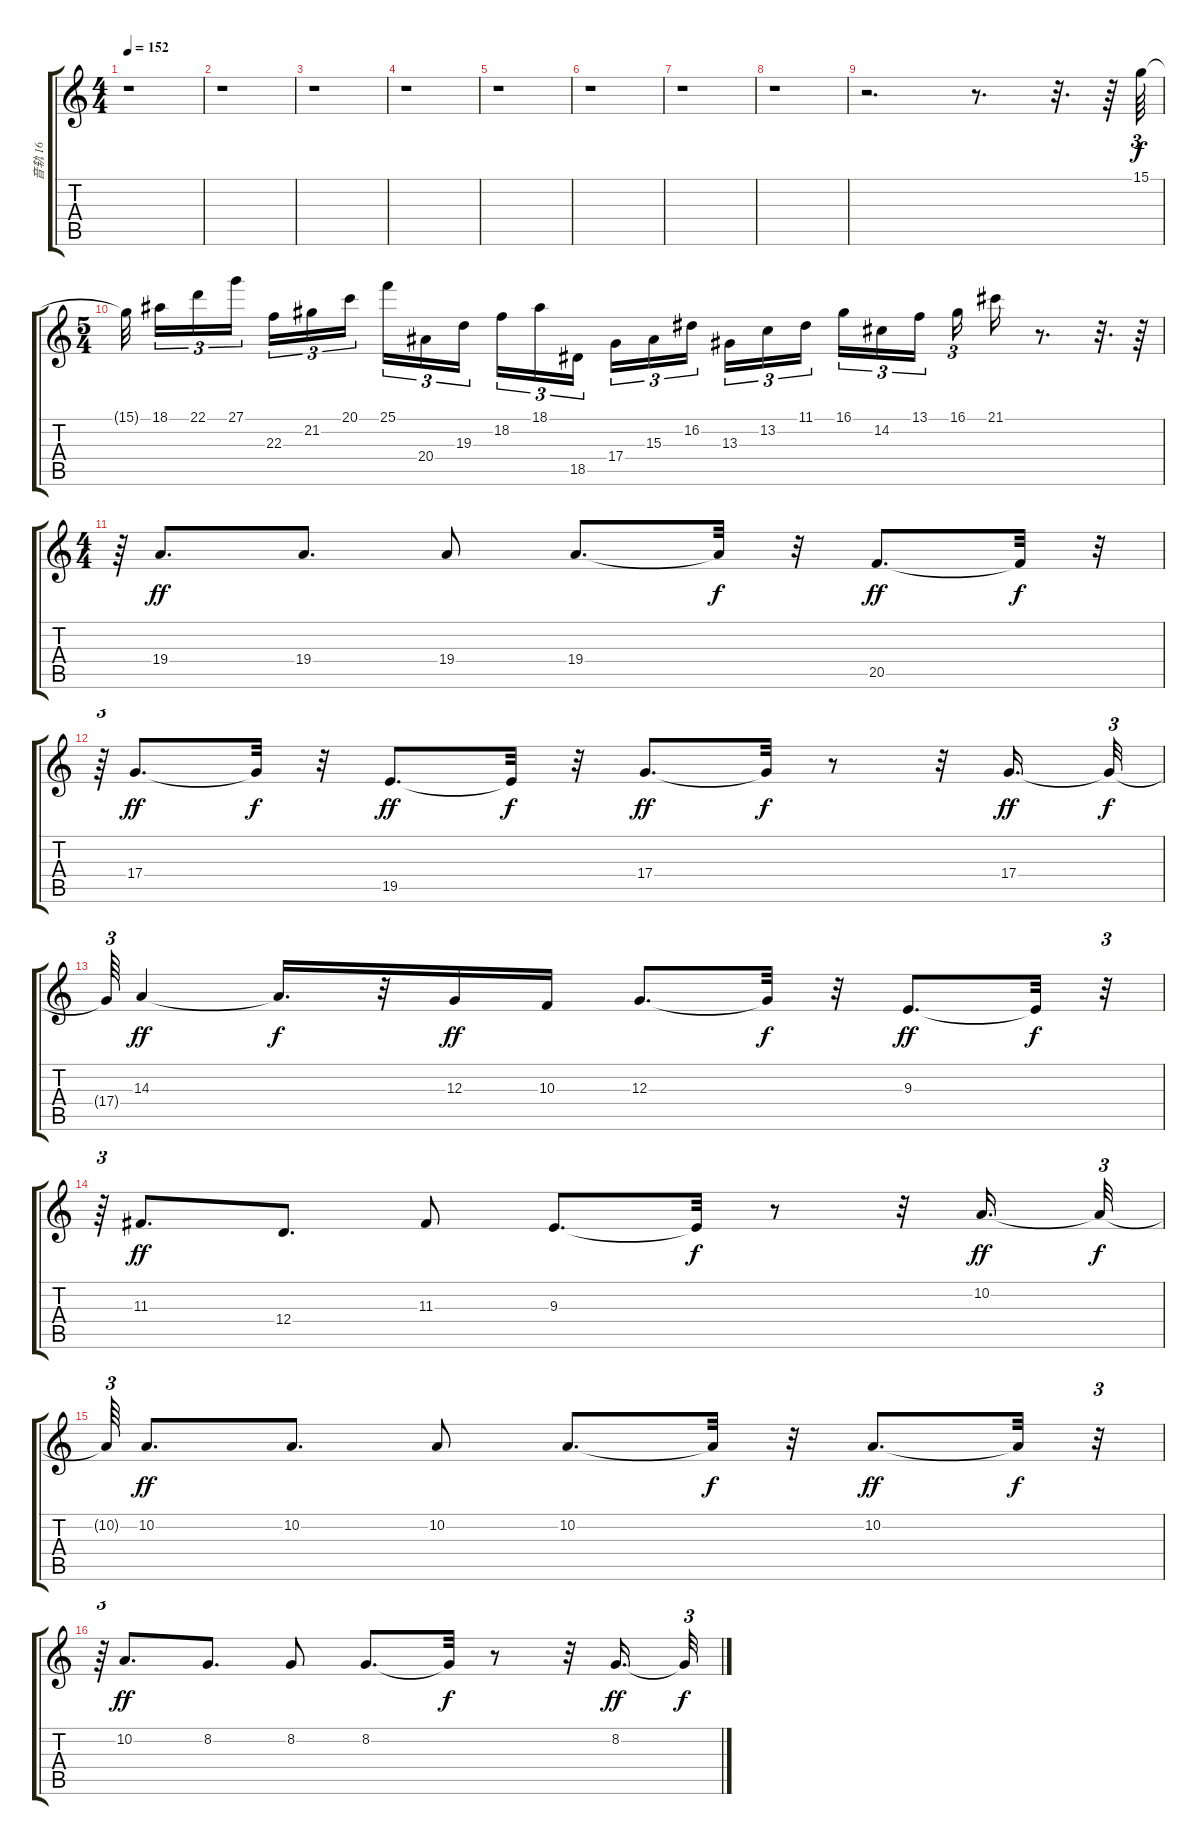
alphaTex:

\track ("音轨 16" "音轨 16") {instrument vibraphone}
\staff {score tabs}
\tuning (E4 B3 G3 D3 A2 E2) {hide}
\ts (4 4)
\tempo 152
\clef g2
\ks c
r.1{dy f} |
r.1 |
r.1 |
r.1 |
r.1 |
r.1 |
r.1 |
r.1 |
r.2{d} r.8{d} r.32{d} r.64 15.1.64{tu (3 2) balance 15 instrument vibraphone} |
\ts (5 4)
15.1{t}.32 18.1.16{tu (3 2)} 22.1.16{tu (3 2)} 27.1.16{tu (3 2)} 22.3.16{tu (3 2)} 21.2.16{tu (3 2)} 20.1.16{tu (3 2)} 25.1.16{tu (3 2)} 20.4.16{tu (3 2)} 19.3.16{tu (3 2)} 18.2.16{tu (3 2)} 18.1.16{tu (3 2)} 18.5.16{tu (3 2)} 17.4.16{tu (3 2)} 15.3.16{tu (3 2)} 16.2.16{tu (3 2)} 13.3.16{tu (3 2)} 13.2.16{tu (3 2)} 11.1.16{tu (3 2)} 16.1.16{tu (3 2)} 14.2.16{tu (3 2)} 13.1.16{tu (3 2)} 16.1.16{tu (3 2)} 21.1.16 r.8{d} r.32{d} r.64 |
\ts (4 4)
r.64{tu (3 2)} 19.4.8{d dy ff balance 8 instrument choiraahs} 19.4.8{d} 19.4.8 19.4.8{d} 19.4{t}.32{dy f} r.32 20.5.8{d dy ff} 20.5{t}.32{dy f} r.32{tu (3 2)} |
r.64{tu (3 2)} 17.4.8{d dy ff} 17.4{t}.32{dy f} r.32 19.5.8{d dy ff} 19.5{t}.32{dy f} r.32 17.4.8{d dy ff} 17.4{t}.32{dy f} r.8 r.32 17.4.16{d dy ff} 17.4{t}.32{tu (3 2) dy f} |
17.4{t}.64{tu (3 2)} 14.3.4{dy ff} 14.3{t}.16{d dy f} r.32 12.3.16{dy ff} 10.3.16 12.3.8{d} 12.3{t}.32{dy f} r.32 9.3.8{d dy ff} 9.3{t}.32{dy f} r.32{tu (3 2)} |
r.64{tu (3 2)} 11.3.8{d dy ff} 12.4.8{d} 11.3.8 9.3.8{d} 9.3{t}.32{dy f} r.8 r.32 10.2.16{d dy ff} 10.2{t}.32{tu (3 2) dy f} |
10.2{t}.64{tu (3 2)} 10.2.8{d dy ff} 10.2.8{d} 10.2.8 10.2.8{d} 10.2{t}.32{dy f} r.32 10.2.8{d dy ff} 10.2{t}.32{dy f} r.32{tu (3 2)} |
r.64{tu (3 2)} 10.2.8{d dy ff} 8.2.8{d} 8.2.8 8.2.8{d} 8.2{t}.32{dy f} r.8 r.32 8.2.16{d dy ff} 8.2{t}.32{tu (3 2) dy f}
